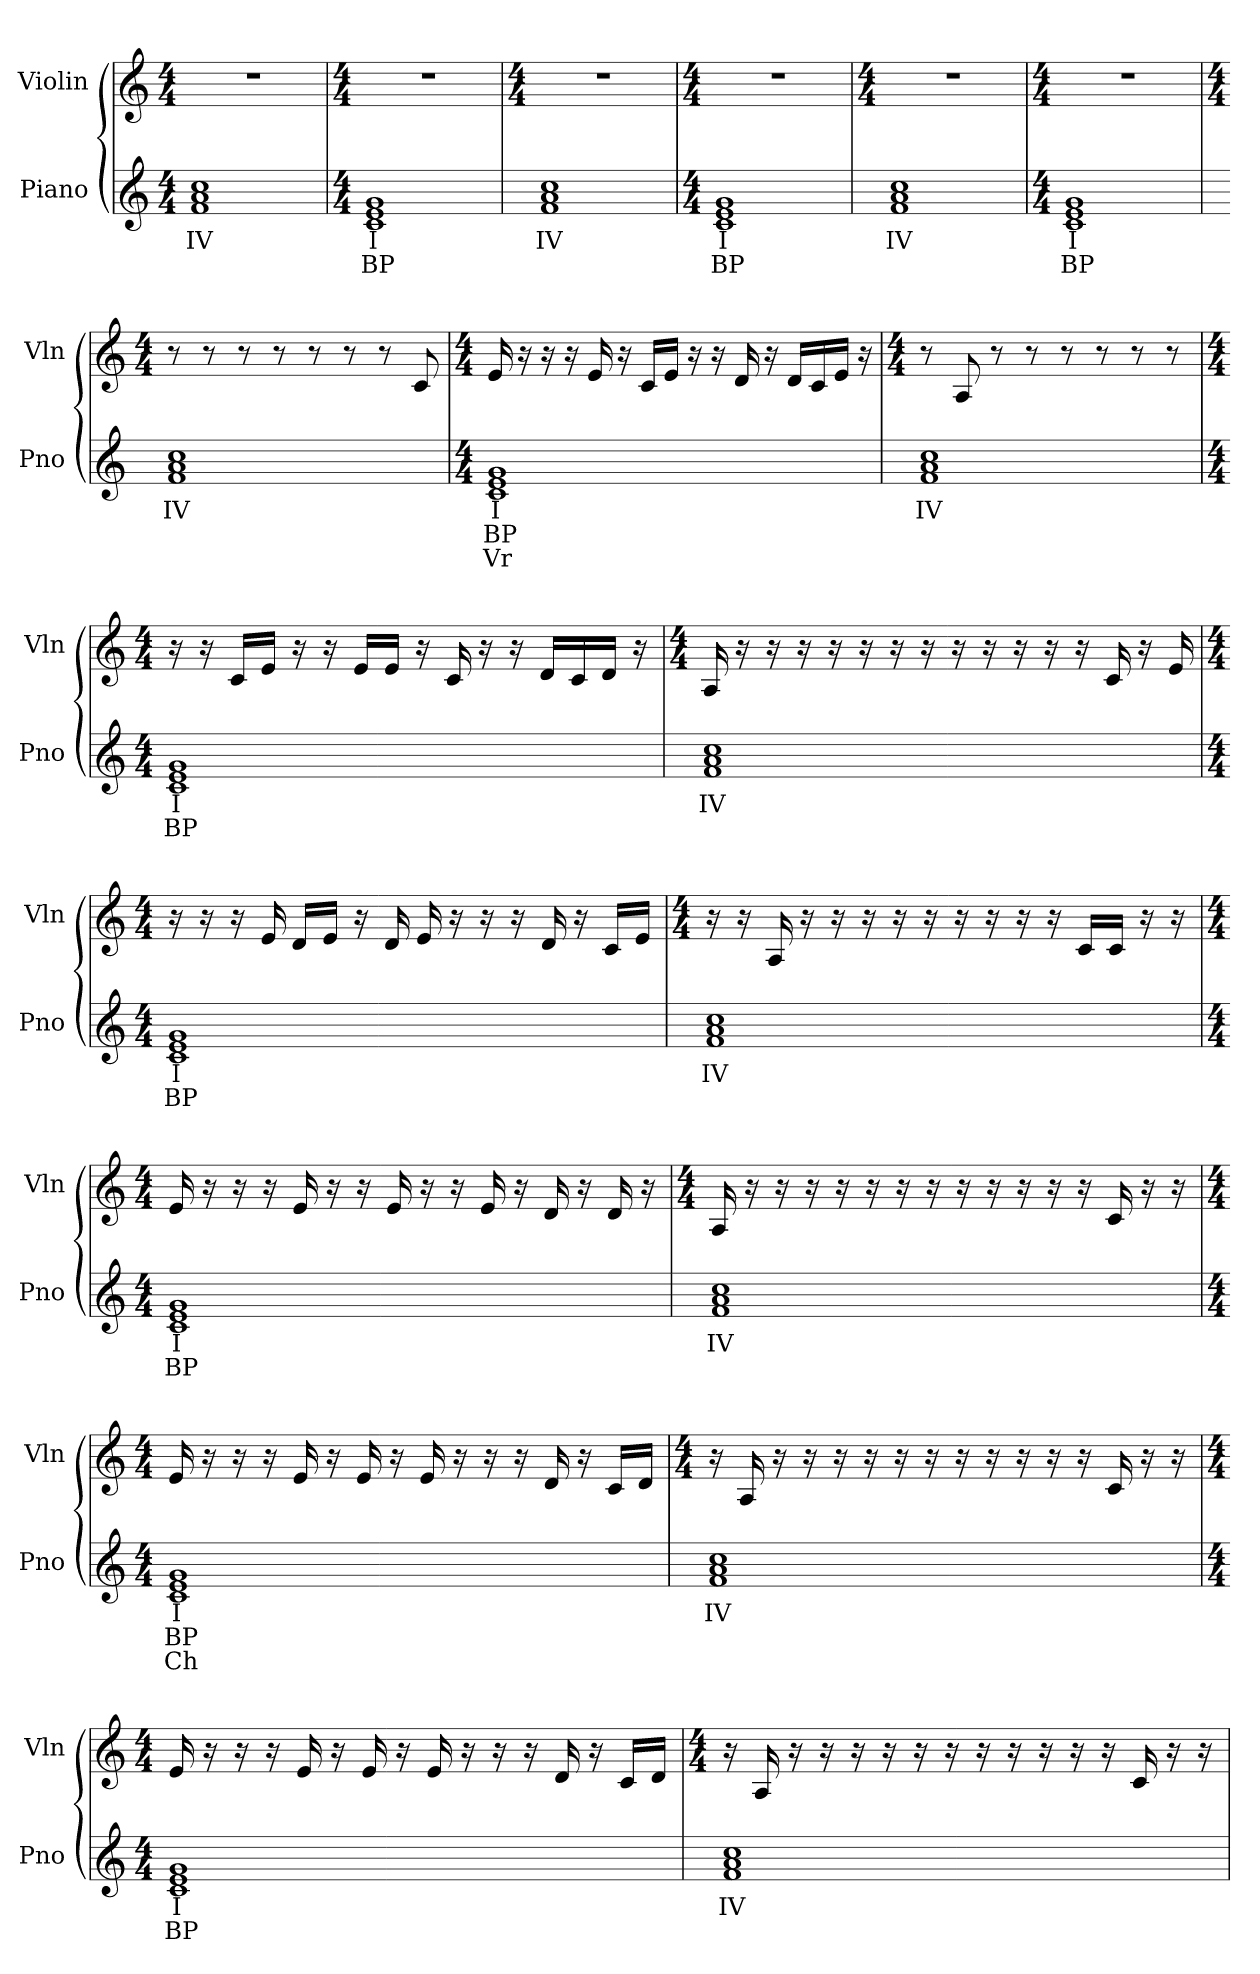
**kern	**text	**text	**text	**kern
*part2	*part2	*part2	*part2	*part1
*staff2	*staff2	*staff2	*staff2	*staff1
*I"Piano	*	*	*	*I"Violin
*I'Pno	*	*	*	*I'Vln
*k[]	*	*	*	*
*C:	*	*	*	*
*M4/4	*	*	*	*M4/4
=	=	=	=	=
1f 1a 1cc	IV	.	.	1r
=	=	=	=	=
*k[]	*	*	*	*
*C:	*	*	*	*
*M4/4	*	*	*	*M4/4
1c 1e 1g	I	BP	.	1r
=	=	=	=	=
*k[]	*	*	*	*
*C:	*	*	*	*
*	*	*	*	*M4/4
1f 1a 1cc	IV	.	.	1r
=	=	=	=	=
*k[]	*	*	*	*
*C:	*	*	*	*
*M4/4	*	*	*	*M4/4
1c 1e 1g	I	BP	.	1r
=	=	=	=	=
*k[]	*	*	*	*
*C:	*	*	*	*
*	*	*	*	*M4/4
1f 1a 1cc	IV	.	.	1r
=	=	=	=	=
*k[]	*	*	*	*
*C:	*	*	*	*
*M4/4	*	*	*	*M4/4
1c 1e 1g	I	BP	.	1r
=	=	=	=	=
*k[]	*	*	*	*
*C:	*	*	*	*
*	*	*	*	*M4/4
1f 1a 1cc	IV	.	.	8r
.	.	.	.	8r
.	.	.	.	8r
.	.	.	.	8r
.	.	.	.	8r
.	.	.	.	8r
.	.	.	.	8r
.	.	.	.	8c
=	=	=	=	=
*k[]	*	*	*	*
*C:	*	*	*	*
*M4/4	*	*	*	*M4/4
1c 1e 1g	I	BP	Vr	16e
.	.	.	.	16r
.	.	.	.	16r
.	.	.	.	16r
.	.	.	.	16e
.	.	.	.	16r
.	.	.	.	16cLL
.	.	.	.	16eJJ
.	.	.	.	16r
.	.	.	.	16r
.	.	.	.	16d
.	.	.	.	16r
.	.	.	.	16dLL
.	.	.	.	16c
.	.	.	.	16eJJ
.	.	.	.	16r
=	=	=	=	=
*k[]	*	*	*	*
*C:	*	*	*	*
*	*	*	*	*M4/4
1f 1a 1cc	IV	.	.	8r
.	.	.	.	8A
.	.	.	.	8r
.	.	.	.	8r
.	.	.	.	8r
.	.	.	.	8r
.	.	.	.	8r
.	.	.	.	8r
=	=	=	=	=
*k[]	*	*	*	*
*C:	*	*	*	*
*M4/4	*	*	*	*M4/4
1c 1e 1g	I	BP	.	16r
.	.	.	.	16r
.	.	.	.	16cLL
.	.	.	.	16eJJ
.	.	.	.	16r
.	.	.	.	16r
.	.	.	.	16eLL
.	.	.	.	16eJJ
.	.	.	.	16r
.	.	.	.	16c
.	.	.	.	16r
.	.	.	.	16r
.	.	.	.	16dLL
.	.	.	.	16c
.	.	.	.	16dJJ
.	.	.	.	16r
=	=	=	=	=
*k[]	*	*	*	*
*C:	*	*	*	*
*	*	*	*	*M4/4
1f 1a 1cc	IV	.	.	16A
.	.	.	.	16r
.	.	.	.	16r
.	.	.	.	16r
.	.	.	.	16r
.	.	.	.	16r
.	.	.	.	16r
.	.	.	.	16r
.	.	.	.	16r
.	.	.	.	16r
.	.	.	.	16r
.	.	.	.	16r
.	.	.	.	16r
.	.	.	.	16c
.	.	.	.	16r
.	.	.	.	16e
=	=	=	=	=
*k[]	*	*	*	*
*C:	*	*	*	*
*M4/4	*	*	*	*M4/4
1c 1e 1g	I	BP	.	16r
.	.	.	.	16r
.	.	.	.	16r
.	.	.	.	16e
.	.	.	.	16dLL
.	.	.	.	16eJJ
.	.	.	.	16r
.	.	.	.	16d
.	.	.	.	16e
.	.	.	.	16r
.	.	.	.	16r
.	.	.	.	16r
.	.	.	.	16d
.	.	.	.	16r
.	.	.	.	16cLL
.	.	.	.	16eJJ
=	=	=	=	=
*k[]	*	*	*	*
*C:	*	*	*	*
*	*	*	*	*M4/4
1f 1a 1cc	IV	.	.	16r
.	.	.	.	16r
.	.	.	.	16A
.	.	.	.	16r
.	.	.	.	16r
.	.	.	.	16r
.	.	.	.	16r
.	.	.	.	16r
.	.	.	.	16r
.	.	.	.	16r
.	.	.	.	16r
.	.	.	.	16r
.	.	.	.	16cLL
.	.	.	.	16cJJ
.	.	.	.	16r
.	.	.	.	16r
=	=	=	=	=
*k[]	*	*	*	*
*C:	*	*	*	*
*M4/4	*	*	*	*M4/4
1c 1e 1g	I	BP	.	16e
.	.	.	.	16r
.	.	.	.	16r
.	.	.	.	16r
.	.	.	.	16e
.	.	.	.	16r
.	.	.	.	16r
.	.	.	.	16e
.	.	.	.	16r
.	.	.	.	16r
.	.	.	.	16e
.	.	.	.	16r
.	.	.	.	16d
.	.	.	.	16r
.	.	.	.	16d
.	.	.	.	16r
=	=	=	=	=
*k[]	*	*	*	*
*C:	*	*	*	*
*	*	*	*	*M4/4
1f 1a 1cc	IV	.	.	16A
.	.	.	.	16r
.	.	.	.	16r
.	.	.	.	16r
.	.	.	.	16r
.	.	.	.	16r
.	.	.	.	16r
.	.	.	.	16r
.	.	.	.	16r
.	.	.	.	16r
.	.	.	.	16r
.	.	.	.	16r
.	.	.	.	16r
.	.	.	.	16c
.	.	.	.	16r
.	.	.	.	16r
=	=	=	=	=
*k[]	*	*	*	*
*C:	*	*	*	*
*M4/4	*	*	*	*M4/4
1c 1e 1g	I	BP	Ch	16e
.	.	.	.	16r
.	.	.	.	16r
.	.	.	.	16r
.	.	.	.	16e
.	.	.	.	16r
.	.	.	.	16e
.	.	.	.	16r
.	.	.	.	16e
.	.	.	.	16r
.	.	.	.	16r
.	.	.	.	16r
.	.	.	.	16d
.	.	.	.	16r
.	.	.	.	16cLL
.	.	.	.	16dJJ
=	=	=	=	=
*k[]	*	*	*	*
*C:	*	*	*	*
*	*	*	*	*M4/4
1f 1a 1cc	IV	.	.	16r
.	.	.	.	16A
.	.	.	.	16r
.	.	.	.	16r
.	.	.	.	16r
.	.	.	.	16r
.	.	.	.	16r
.	.	.	.	16r
.	.	.	.	16r
.	.	.	.	16r
.	.	.	.	16r
.	.	.	.	16r
.	.	.	.	16r
.	.	.	.	16c
.	.	.	.	16r
.	.	.	.	16r
=	=	=	=	=
*k[]	*	*	*	*
*C:	*	*	*	*
*M4/4	*	*	*	*M4/4
1c 1e 1g	I	BP	.	16e
.	.	.	.	16r
.	.	.	.	16r
.	.	.	.	16r
.	.	.	.	16e
.	.	.	.	16r
.	.	.	.	16e
.	.	.	.	16r
.	.	.	.	16e
.	.	.	.	16r
.	.	.	.	16r
.	.	.	.	16r
.	.	.	.	16d
.	.	.	.	16r
.	.	.	.	16cLL
.	.	.	.	16dJJ
=	=	=	=	=
*k[]	*	*	*	*
*C:	*	*	*	*
*	*	*	*	*M4/4
1f 1a 1cc	IV	.	.	16r
.	.	.	.	16A
.	.	.	.	16r
.	.	.	.	16r
.	.	.	.	16r
.	.	.	.	16r
.	.	.	.	16r
.	.	.	.	16r
.	.	.	.	16r
.	.	.	.	16r
.	.	.	.	16r
.	.	.	.	16r
.	.	.	.	16r
.	.	.	.	16c
.	.	.	.	16r
.	.	.	.	16r
=	=	=	=	=
*-	*-	*-	*-	*-
